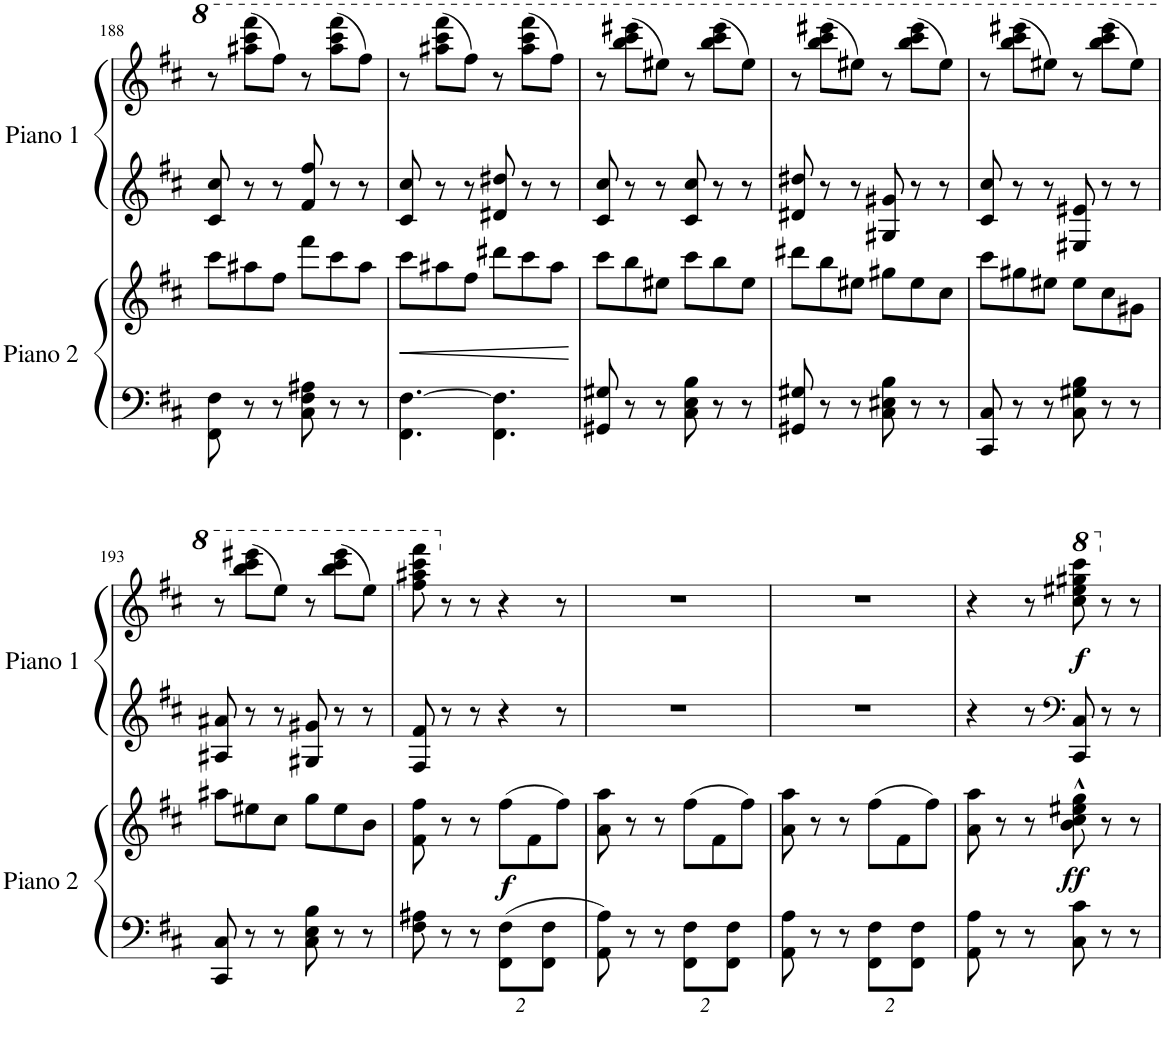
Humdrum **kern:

**kern	**kern	**dynam	**kern	**kern	**dynam
*part2	*part2	*part2	*part1	*part1	*part1
*staff4	*staff3	*staff3/4	*staff2	*staff1	*staff1/2
*I"Piano 2	*	*	*I"Piano 1	*	*
*I'Piano 2	*	*	*I'Piano 1	*	*
!!LO:PB:g=z
*clefF4	*clefG2	*	*clefF4	*clefG2	*
*k[f#c#]	*k[f#c#]	*	*k[f#c#]	*k[f#c#]	*
*M6/8	*M6/8	*	*M6/8	*M6/8	*
=188	=188	=188	=188	=188	=188
8FF#\ 8F#\	8ccc#\L	.	8c#/ 8cc#/	8r	.
8r	8aa#X\	.	8r	(8aaa#X\ 8cccc#\ 8ffff#\L	.
8r	8ff#\J	.	8r	8fff#\J)	.
8C#\ 8F#\ 8A#X\	8fff#\L	.	8f#/ 8ff#/	8r	.
8r	8ccc#\	.	8r	(8aaa#\ 8cccc#\ 8ffff#\L	.
8r	8aa#\J	.	8r	8fff#\J)	.
=189	=189	=189	=189	=189	=189
!	!	!LO:HP:b	!	!	!
4.FF#\ [4.F#\	8ccc#\L	<	8c#/ 8cc#/	8r	.
.	8aa#X\	.	8r	(8aaa#X\ 8cccc#\ 8ffff#\L	.
.	8ff#\J	.	8r	8fff#\J)	.
4.FF#\ 4.F#\]	8ddd#X\L	.	8d#X/ 8dd#X/	8r	.
.	8ccc#\	.	8r	(8aaa#\ 8cccc#\ 8ffff#\L	.
.	8aa#\J	.	8r	8fff#\J)	.
.	.	[	.	.	.
=190	=190	=190	=190	=190	=190
8GG#X/ 8G#X/	8ccc#\L	.	8c#/ 8cc#/	8r	.
8r	8bb\	.	8r	(8bbb\ 8cccc#\ 8eeee#X\L	.
8r	8ee#X\J	.	8r	8eee#X\J)	.
8C#\ 8E\ 8B\	8ccc#\L	.	8c#/ 8cc#/	8r	.
8r	8bb\	.	8r	(8bbb\ 8cccc#\ 8eeee#\L	.
8r	8ee#\J	.	8r	8eee#\J)	.
=191	=191	=191	=191	=191	=191
8GG#X/ 8G#X/	8ddd#X\L	.	8d#X/ 8dd#X/	8r	.
8r	8bb\	.	8r	(8bbb\ 8cccc#\ 8eeee#X\L	.
8r	8ee#X\J	.	8r	8eee#X\J)	.
8C#\ 8E#X\ 8B\	8gg#X\L	.	8G#X/ 8g#X/	8r	.
8r	8ee#\	.	8r	(8bbb\ 8cccc#\ 8eeee#\L	.
8r	8cc#\J	.	8r	8eee#\J)	.
=192	=192	=192	=192	=192	=192
8CC#/ 8C#/	8ccc#\L	.	8c#/ 8cc#/	8r	.
8r	8gg#X\	.	8r	(8bbb\ 8cccc#\ 8eeee#X\L	.
8r	8ee#X\J	.	8r	8eee#X\J)	.
8C#\ 8G#X\ 8B\	8ee#\L	.	8E#X/ 8e#X/	8r	.
8r	8cc#\	.	8r	(8bbb\ 8cccc#\ 8eeee#\L	.
8r	8g#X\J	.	8r	8eee#\J)	.
!!LO:LB:g=z
=193	=193	=193	=193	=193	=193
8CC#/ 8C#/	8aa#X\L	.	8A#X/ 8a#X/	8r	.
8r	8ee#X\	.	8r	(8bbb\ 8cccc#\ 8eeee#X\L	.
8r	8cc#\J	.	8r	8eee\J)	.
8C#\ 8E\ 8B\	8gg\L	.	8G#X/ 8g#X/	8r	.
8r	8ee#\	.	8r	(8bbb\ 8cccc#\ 8eeee#\L	.
8r	8b\J	.	8r	8eee\J)	.
=194	=194	=194	=194	=194	=194
8F#\ 8A#X\	8f#\ 8ff#\	.	8F#/ 8f#/	8fff#\ 8aaa#X\ 8cccc#\ 8ffff#\	.
8r	8r	.	8r	8r	.
8r	8r	.	8r	8r	.
*Xbrackettup	*	*	*	*	*
!	!	!LO:DY:b	!	!	!
16%3FF#\ 16%3F#\L	(8ff#\L	f	4r	4r	.
.	8f#\	.	.	.	.
16%3FF#\ 16%3F#\J	.	.	.	.	.
.	8ff#\J)	.	8r	8r	.
=195	=195	=195	=195	=195	=195
8AA\ 8A\	8a\ 8aa\	.	2.r	2.r	.
8r	8r	.	.	.	.
8r	8r	.	.	.	.
16%3FF#\ 16%3F#\L	(8ff#\L	.	.	.	.
.	8f#\	.	.	.	.
16%3FF#\ 16%3F#\J	.	.	.	.	.
.	8ff#\J)	.	.	.	.
=196	=196	=196	=196	=196	=196
8AA\ 8A\	8a\ 8aa\	.	2.r	2.r	.
8r	8r	.	.	.	.
8r	8r	.	.	.	.
16%3FF#\ 16%3F#\L	(8ff#\L	.	.	.	.
.	8f#\	.	.	.	.
16%3FF#\ 16%3F#\J	.	.	.	.	.
.	8ff#\J)	.	.	.	.
=197	=197	=197	=197	=197	=197
8AA\ 8A\	8a\ 8aa\	.	4r	4r	.
8r	8r	.	.	.	.
8r	8r	.	8r	8r	.
*	*	*	*clefF4	*	*
*	*	*	*	*8va	*
!	!	!LO:DY:b	!	!	!LO:DY:b
8C#\ 8c#\	8b\^^ 8cc#\^^ 8ee#X\^^ 8gg\^^	ff	8CC#/ 8C#/	8ccc#\ 8eee#X\ 8ggg#X\ 8cccc#\	f
*	*	*	*	*X8va	*
8r	8r	.	8r	8r	.
8r	8r	.	8r	8r	.
=	=	=	=	=	=
*-	*-	*-	*-	*-	*-
